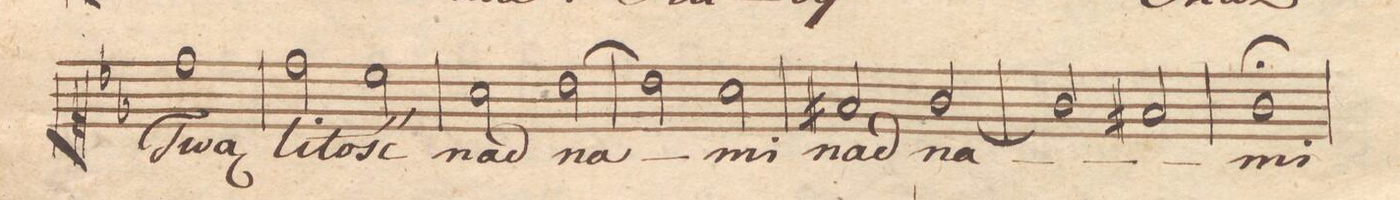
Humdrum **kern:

**kern	**text	**dynam
*I"Soprano.	*	*
*clefC1	*	*
*k[b-e-]	*	*
*met(c|)	*	*
*M2/2	*	*
1dd	Twą	.
=29	=29	=29
2dd\	li-	.
2cc\	-tość	.
=30	=30	=30
2a\	nad	.
[2b-\	na-	.
=31	=31	=31
2b-\]	.	.
2a\	-mi	.
=32	=32	=32
2f#X/	nad	.
[<2g/	na-	.
=33	=33	=33
2g/]	.	.
2f#X/	.	.
=34	=34	=34
1g;	-mi	.
=35	=35	=35
*-	*-	*-
